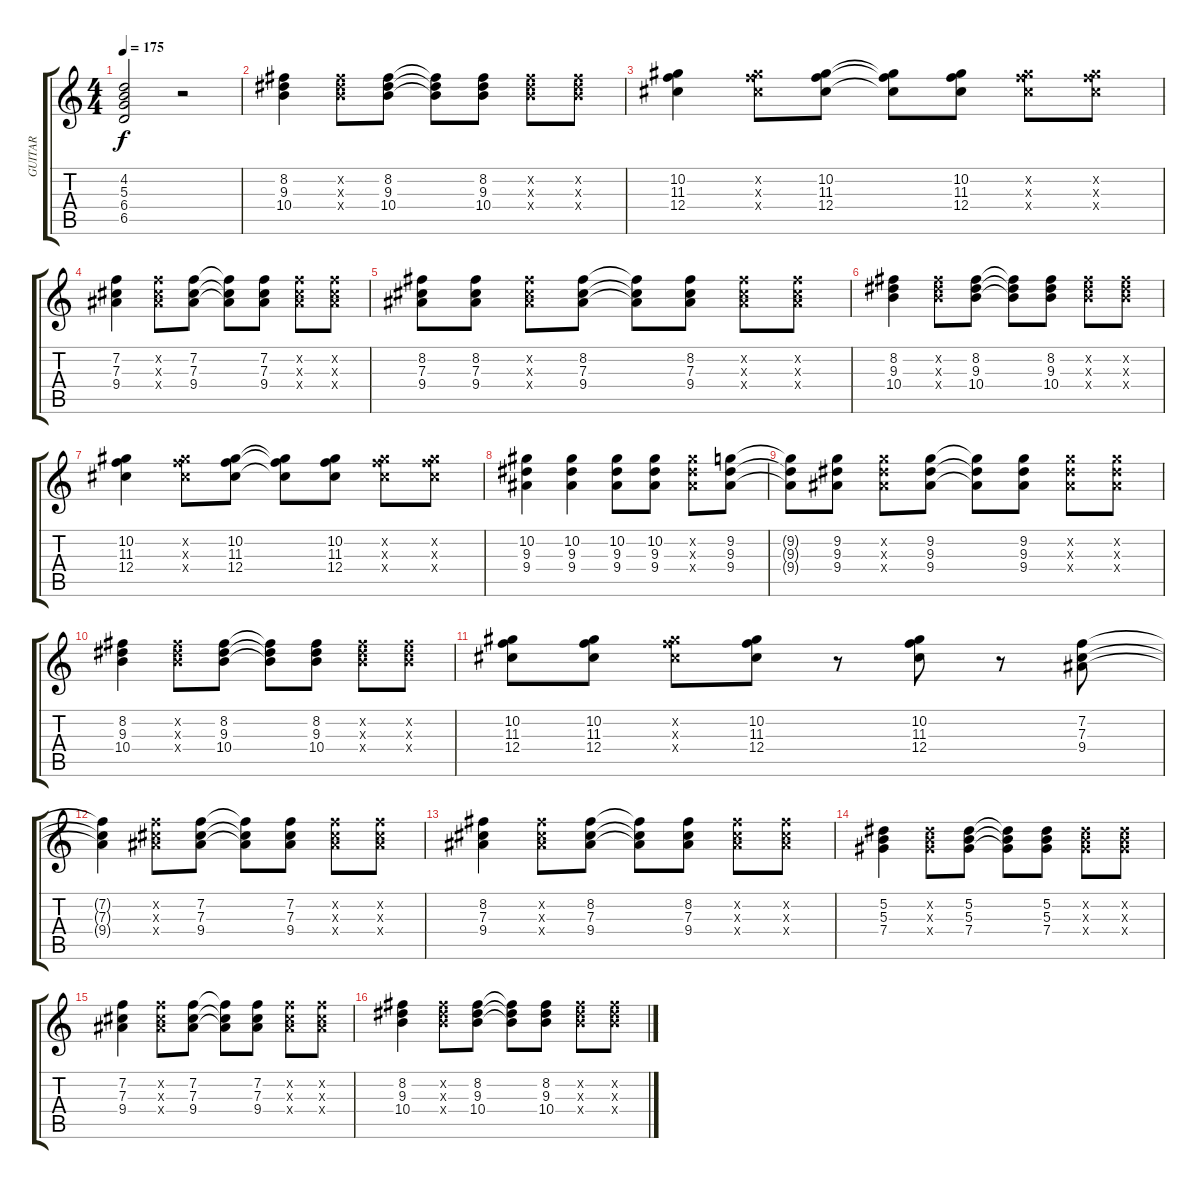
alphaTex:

\track ("GUITAR" "GUITAR") {instrument acousticguitarnylon}
\staff {score tabs}
\tuning (Eb4 Bb3 Gb3 Db3 Ab2 Eb2) {hide}
\ts (4 4)
\tempo 175
\clef g2
\ks c
(4.2 5.3 6.4 6.5).2{dy f} r.2 |
(8.2 9.3 10.4).4 (8.2{x} 9.3{x} 10.4{x}).8 (8.2 9.3 10.4).8 (8.2{t} 9.3{t} 10.4{t}).8 (8.2 9.3 10.4).8 (8.2{x} 9.3{x} 10.4{x}).8 (8.2{x} 9.3{x} 10.4{x}).8 |
(10.2 11.3 12.4).4 (10.2{x} 11.3{x} 12.4{x}).8 (10.2 11.3 12.4).8 (10.2{t} 11.3{t} 12.4{t}).8 (10.2 11.3 12.4).8 (10.2{x} 11.3{x} 12.4{x}).8 (10.2{x} 11.3{x} 12.4{x}).8 |
(7.2 7.3 9.4).4 (7.2{x} 7.3{x} 9.4{x}).8 (7.2 7.3 9.4).8 (7.2{t} 7.3{t} 9.4{t}).8 (7.2 7.3 9.4).8 (7.2{x} 7.3{x} 9.4{x}).8 (7.2{x} 7.3{x} 9.4{x}).8 |
(8.2 7.3 9.4).8 (8.2 7.3 9.4).8 (8.2{x} 7.3{x} 9.4{x}).8 (8.2 7.3 9.4).8 (8.2{t} 7.3{t} 9.4{t}).8 (8.2 7.3 9.4).8 (8.2{x} 7.3{x} 9.4{x}).8 (8.2{x} 7.3{x} 9.4{x}).8 |
(8.2 9.3 10.4).4 (8.2{x} 9.3{x} 10.4{x}).8 (8.2 9.3 10.4).8 (8.2{t} 9.3{t} 10.4{t}).8 (8.2 9.3 10.4).8 (8.2{x} 9.3{x} 10.4{x}).8 (8.2{x} 9.3{x} 10.4{x}).8 |
(10.2 11.3 12.4).4 (10.2{x} 11.3{x} 12.4{x}).8 (10.2 11.3 12.4).8 (10.2{t} 11.3{t} 12.4{t}).8 (10.2 11.3 12.4).8 (10.2{x} 11.3{x} 12.4{x}).8 (10.2{x} 11.3{x} 12.4{x}).8 |
(10.2 9.3 9.4).4 (10.2 9.3 9.4).4 (10.2 9.3 9.4).8 (10.2 9.3 9.4).8 (10.2{x} 9.3{x} 9.4{x}).8 (9.2 9.3 9.4).8 |
(9.2{t} 9.3{t} 9.4{t}).8 (9.2 9.3 9.4).8 (9.2{x} 9.3{x} 9.4{x}).8 (9.2 9.3 9.4).8 (9.2{t} 9.3{t} 9.4{t}).8 (9.2 9.3 9.4).8 (9.2{x} 9.3{x} 9.4{x}).8 (9.2{x} 9.3{x} 9.4{x}).8 |
(8.2 9.3 10.4).4 (8.2{x} 9.3{x} 10.4{x}).8 (8.2 9.3 10.4).8 (8.2{t} 9.3{t} 10.4{t}).8 (8.2 9.3 10.4).8 (8.2{x} 9.3{x} 10.4{x}).8 (8.2{x} 9.3{x} 10.4{x}).8 |
(10.2 11.3 12.4).8 (10.2 11.3 12.4).8 (10.2{x} 11.3{x} 12.4{x}).8 (10.2 11.3 12.4).8 r.8 (10.2 11.3 12.4).8 r.8 (7.2 7.3 9.4).8 |
(7.2{t} 7.3{t} 9.4{t}).4 (7.2{x} 7.3{x} 9.4{x}).8 (7.2 7.3 9.4).8 (7.2{t} 7.3{t} 9.4{t}).8 (7.2 7.3 9.4).8 (7.2{x} 7.3{x} 9.4{x}).8 (7.2{x} 7.3{x} 9.4{x}).8 |
(8.2 7.3 9.4).4 (8.2{x} 7.3{x} 9.4{x}).8 (8.2 7.3 9.4).8 (8.2{t} 7.3{t} 9.4{t}).8 (8.2 7.3 9.4).8 (8.2{x} 7.3{x} 9.4{x}).8 (8.2{x} 7.3{x} 9.4{x}).8 |
(5.2 5.3 7.4).4 (5.2{x} 5.3{x} 7.4{x}).8 (5.2 5.3 7.4).8 (5.2{t} 5.3{t} 7.4{t}).8 (5.2 5.3 7.4).8 (5.2{x} 5.3{x} 7.4{x}).8 (5.2{x} 5.3{x} 7.4{x}).8 |
(7.2 7.3 9.4).4 (7.2{x} 7.3{x} 9.4{x}).8 (7.2 7.3 9.4).8 (7.2{t} 7.3{t} 9.4{t}).8 (7.2 7.3 9.4).8 (7.2{x} 7.3{x} 9.4{x}).8 (7.2{x} 7.3{x} 9.4{x}).8 |
(8.2 9.3 10.4).4 (8.2{x} 9.3{x} 10.4{x}).8 (8.2 9.3 10.4).8 (8.2{t} 9.3{t} 10.4{t}).8 (8.2 9.3 10.4).8 (8.2{x} 9.3{x} 10.4{x}).8 (8.2{x} 9.3{x} 10.4{x}).8
